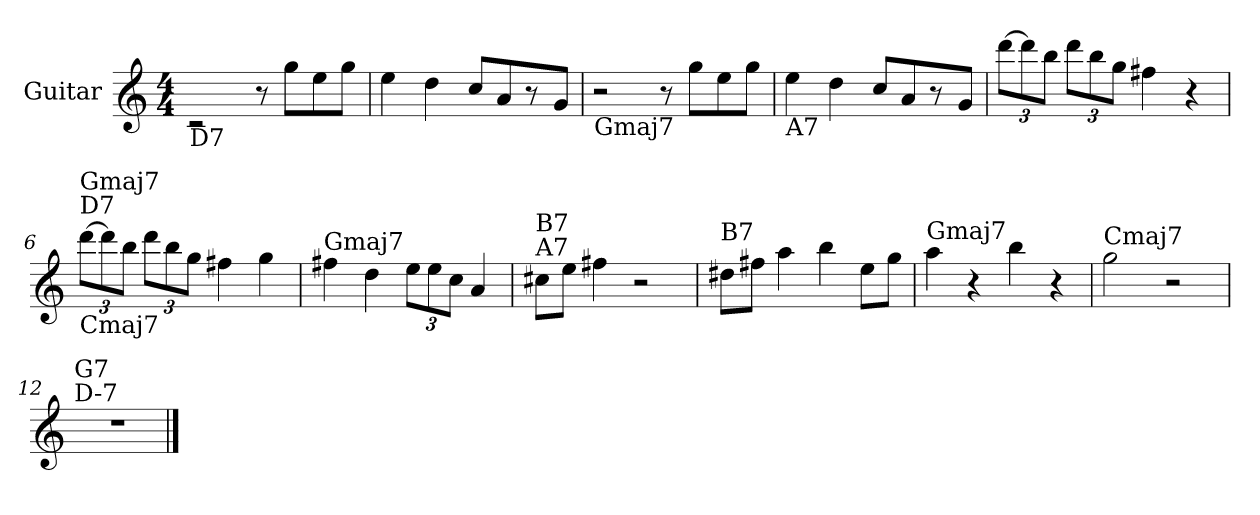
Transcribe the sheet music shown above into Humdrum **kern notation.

**kern
*part1
*staff1
*I"Guitar
*I'Gtr.
*clefG2
*ITrd7c12
*k[]
*C:
*M4/4
=1
!LO:TX:b:t=D7
2rd
8r
8g\L
8e\
8g\J
=2
4e\
4d\
8c/L
8A/
8r
8G/J
=3
!LO:TX:b:t=Gmaj7
2r
8r
8g\L
8e\
8g\J
=4
!LO:TX:b:t=A7
4e\
4d\
8c/L
8A/
8r
8G/J
!!LO:LB:g=z
=5
[12dd\L
12dd\]
12b\J
12dd\L
12b\
12g\J
4f#X\
4r
=6
!LO:TX:a:t=D7
!LO:TX:a:t=Gmaj7
!LO:TX:b:t=Cmaj7
[12dd\L
12dd\]
12b\J
12dd\L
12b\
12g\J
4f#X\
4g\
=7
!LO:TX:a:t=Gmaj7
4f#X\
4d\
12e\L
12e\
12c\J
4A/
=8
!LO:TX:a:t=A7
!LO:TX:a:t=B7
8c#X\L
8e\J
4f#X\
2r
!!LO:LB:g=z
=9
!LO:TX:a:t=B7
8d#X\L
8f#X\J
4a\
4b\
8e\L
8g\J
=10
!LO:TX:a:t=Gmaj7
4a\
4r
4b\
4r
=11
!LO:TX:a:t=Cmaj7
2g\
2r
=12
!LO:TX:a:t=D-7
!LO:TX:a:t=G7
1r
==
*-
